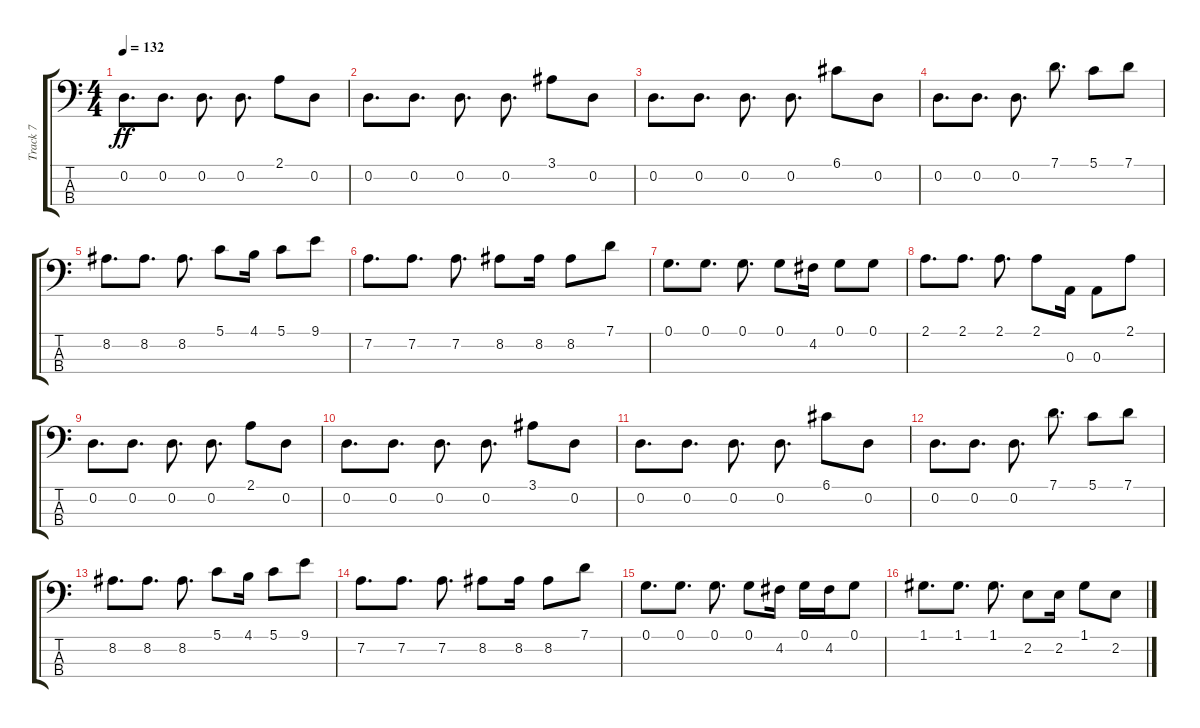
\track ("Track 7" "Track 7") {instrument electricbasspick}
\staff {score tabs}
\tuning (G2 D2 A1 E1) {hide}
\ts (4 4)
\tempo 132
\clef f4
\ks c
0.2.8{d dy ff} 0.2.8{d} 0.2.8{d} 0.2.8{d} 2.1.8 0.2.8 |
0.2.8{d} 0.2.8{d} 0.2.8{d} 0.2.8{d} 3.1.8 0.2.8 |
0.2.8{d} 0.2.8{d} 0.2.8{d} 0.2.8{d} 6.1.8 0.2.8 |
0.2.8{d} 0.2.8{d} 0.2.8{d} 7.1.8{d} 5.1.8 7.1.8 |
8.2.8{d} 8.2.8{d} 8.2.8{d} 5.1.8 4.1.16 5.1.8 9.1.8 |
7.2.8{d} 7.2.8{d} 7.2.8{d} 8.2.8 8.2.16 8.2.8 7.1.8 |
0.1.8{d} 0.1.8{d} 0.1.8{d} 0.1.8 4.2.16 0.1.8 0.1.8 |
2.1.8{d} 2.1.8{d} 2.1.8{d} 2.1.8 0.3.16 0.3.8 2.1.8 |
0.2.8{d} 0.2.8{d} 0.2.8{d} 0.2.8{d} 2.1.8 0.2.8 |
0.2.8{d} 0.2.8{d} 0.2.8{d} 0.2.8{d} 3.1.8 0.2.8 |
0.2.8{d} 0.2.8{d} 0.2.8{d} 0.2.8{d} 6.1.8 0.2.8 |
0.2.8{d} 0.2.8{d} 0.2.8{d} 7.1.8{d} 5.1.8 7.1.8 |
8.2.8{d} 8.2.8{d} 8.2.8{d} 5.1.8 4.1.16 5.1.8 9.1.8 |
7.2.8{d} 7.2.8{d} 7.2.8{d} 8.2.8 8.2.16 8.2.8 7.1.8 |
0.1.8{d} 0.1.8{d} 0.1.8{d} 0.1.8 4.2.16 0.1.16 4.2.16 0.1.8 |
1.1.8{d} 1.1.8{d} 1.1.8{d} 2.2.8 2.2.16 1.1.8 2.2.8
